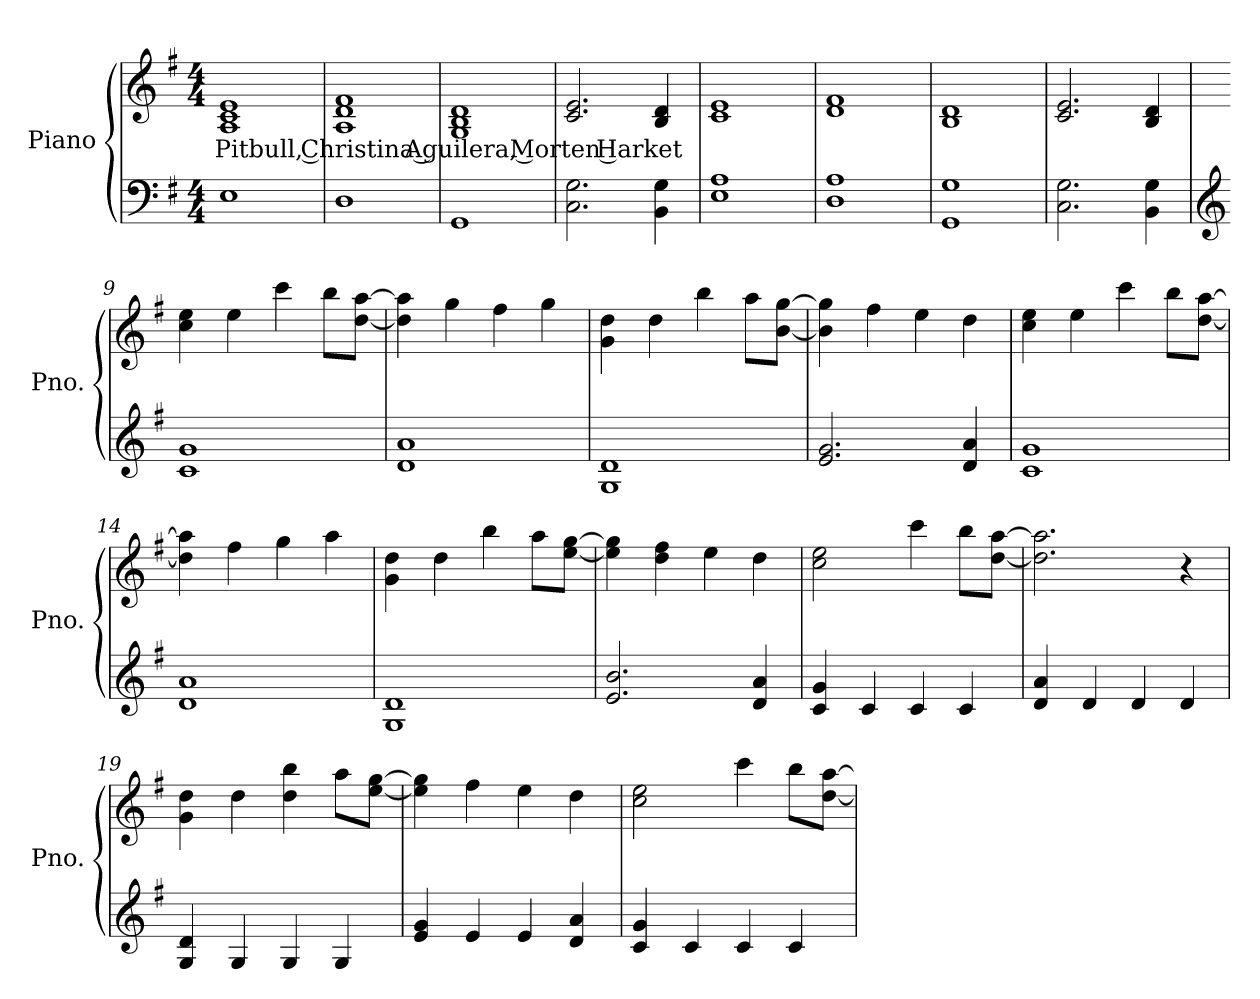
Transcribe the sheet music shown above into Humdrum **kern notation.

**kern	**kern	**text
*part2	*part1	*part1
*staff2	*staff1	*staff1
*I"Piano	*I"Piano	*
*I'Pno.	*I'Pno.	*
*clefF4	*clefG2	*
*k[f#]	*k[f#]	*
*M4/4	*M4/4	*
*MM120	*MM120	*
=1	=1	=1
!	!	!LO:LY:b
1E	1A 1c 1e	Pitbull, Christina Aguilera, Morten Harket
=2	=2	=2
1D	1A 1d 1f#	.
=3	=3	=3
1GG	1G 1B 1d	.
=4	=4	=4
2.C\ 2.G\	2.c/ 2.e/	.
4BB\ 4G\	4B/ 4d/	.
=5	=5	=5
1E 1A	1c 1e	.
=6	=6	=6
1D 1A	1d 1f#	.
=7	=7	=7
1GG 1G	1B 1d	.
!!LO:LB:g=z
=8	=8	=8
2.C\ 2.G\	2.c/ 2.e/	.
4BB\ 4G\	4B/ 4d/	.
=9	=9	=9
*clefG2	*	*
1c 1g	4cc\ 4ee\	.
.	4ee\	.
.	4ccc\	.
.	8bb\L	.
.	[8dd\ [8aa\J	.
=10	=10	=10
1d 1a	4dd\] 4aa\]	.
.	4gg\	.
.	4ff#\	.
.	4gg\	.
=11	=11	=11
1G 1d	4g\ 4dd\	.
.	4dd\	.
.	4bb\	.
.	8aa\L	.
.	[8b\ [8gg\J	.
=12	=12	=12
2.e/ 2.g/	4b\] 4gg\]	.
.	4ff#\	.
.	4ee\	.
4d/ 4a/	4dd\	.
=13	=13	=13
1c 1g	4cc\ 4ee\	.
.	4ee\	.
.	4ccc\	.
.	8bb\L	.
.	[8dd\ [8aa\J	.
=14	=14	=14
1d 1a	4dd\] 4aa\]	.
.	4ff#\	.
.	4gg\	.
.	4aa\	.
!!LO:LB:g=z
=15	=15	=15
1G 1d	4g\ 4dd\	.
.	4dd\	.
.	4bb\	.
.	8aa\L	.
.	[8ee\ [8gg\J	.
=16	=16	=16
2.e/ 2.b/	4ee\] 4gg\]	.
.	4dd\ 4ff#\	.
.	4ee\	.
4d/ 4a/	4dd\	.
=17	=17	=17
4c/ 4g/	2cc\ 2ee\	.
4c/	.	.
4c/	4ccc\	.
4c/	8bb\L	.
.	[8dd\ [8aa\J	.
=18	=18	=18
4d/ 4a/	2.dd\] 2.aa\]	.
4d/	.	.
4d/	.	.
4d/	4r	.
=19	=19	=19
4G/ 4d/	4g\ 4dd\	.
4G/	4dd\	.
4G/	4dd\ 4bb\	.
4G/	8aa\L	.
.	[8ee\ [8gg\J	.
=20	=20	=20
4e/ 4g/	4ee\] 4gg\]	.
4e/	4ff#\	.
4e/	4ee\	.
4d/ 4a/	4dd\	.
=21	=21	=21
4c/ 4g/	2cc\ 2ee\	.
4c/	.	.
4c/	4ccc\	.
4c/	8bb\L	.
.	[8dd\ [8aa\J	.
=	=	=
*-	*-	*-
